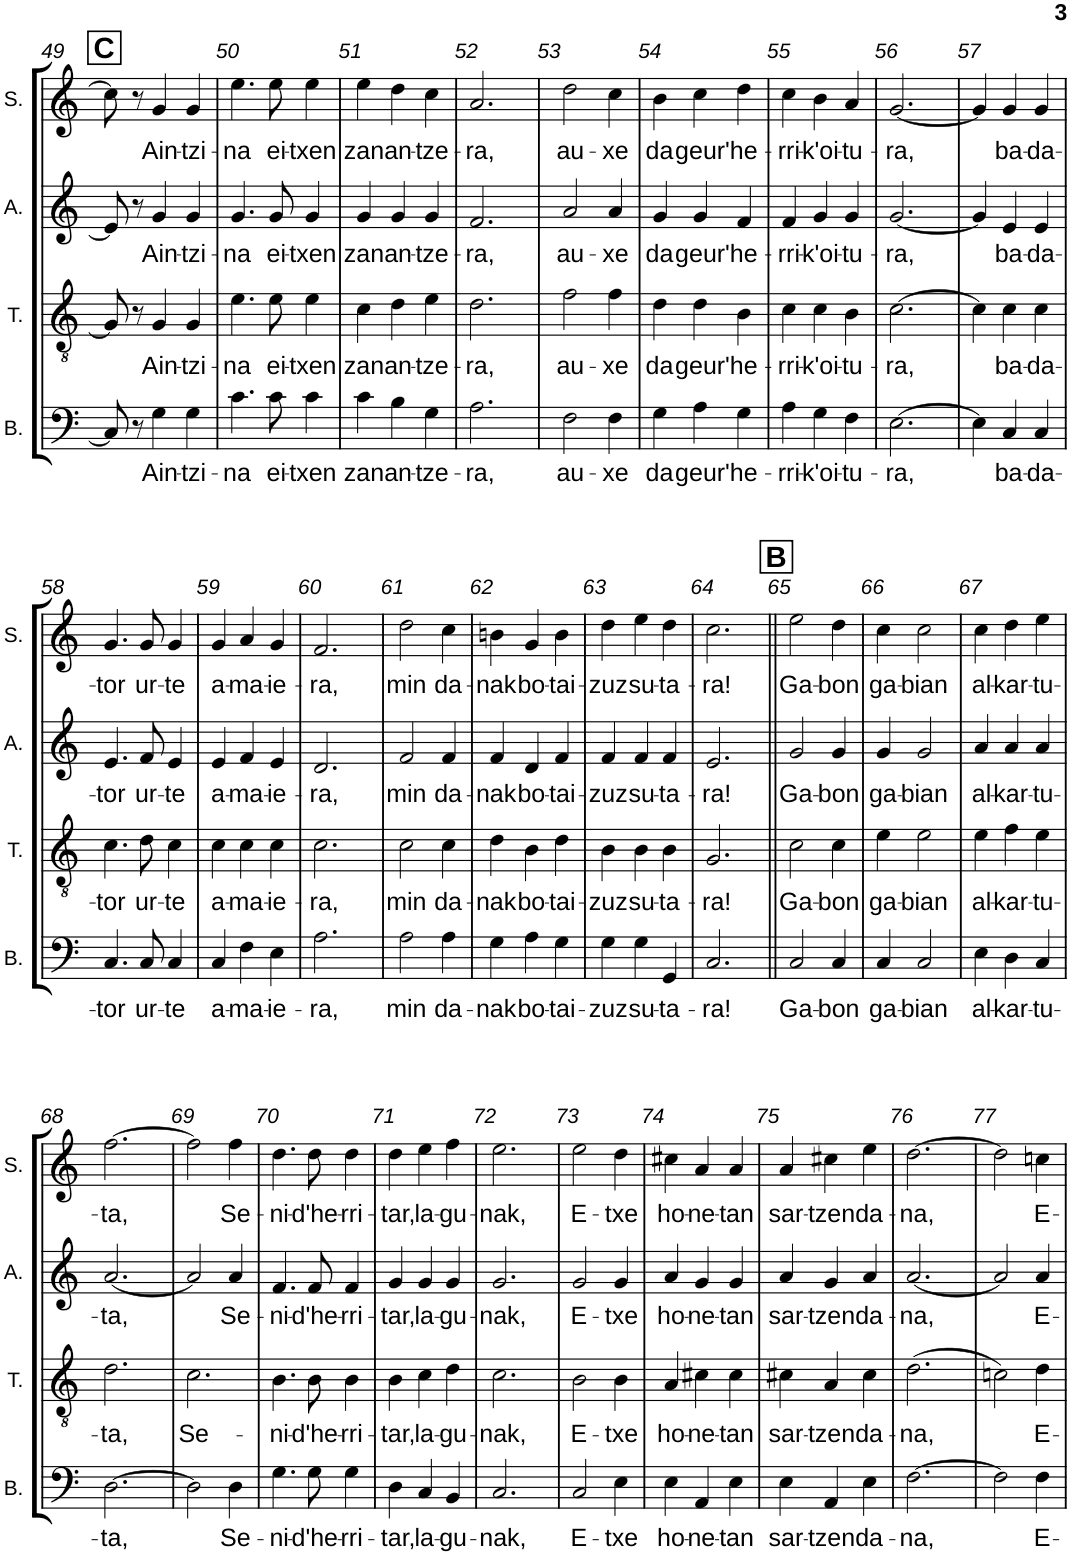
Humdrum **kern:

**kern	**text	**kern	**text	**kern	**text	**kern	**text
*part4	*part4	*part3	*part3	*part2	*part2	*part1	*part1
*staff4	*staff4	*staff3	*staff3	*staff2	*staff2	*staff1	*staff1
*I"Basse	*	*I"Ténor	*	*I"Alto	*	*I"Soprano	*
*I'B.	*	*I'T.	*	*I'A.	*	*I'S.	*
!!LO:PB:g=z
*clefF4	*	*clefGv2	*	*clefG2	*	*clefG2	*
*k[]	*	*k[]	*	*k[]	*	*k[]	*
*M3/4	*	*M3/4	*	*M3/4	*	*M3/4	*
!!LO:REH:place=s1:a:B:cj:fs=14:t=C
=49	=49	=49	=49	=49	=49	=49	=49
8C/]	.	8G/]	.	8e/]	.	8cc\]	.
8r	.	8r	.	8r	.	8r	.
!	!LO:LY:b	!	!LO:LY:b	!	!LO:LY:b	!	!LO:LY:b
4G\	Ain-	4G/	Ain-	4g/	Ain-	4g/	Ain-
!	!LO:LY:b	!	!LO:LY:b	!	!LO:LY:b	!	!LO:LY:b
4G\	-tzi-	4G/	-tzi-	4g/	-tzi-	4g/	-tzi-
=50	=50	=50	=50	=50	=50	=50	=50
!	!LO:LY:b	!	!LO:LY:b	!	!LO:LY:b	!	!LO:LY:b
4.c\	-na	4.e\	-na	4.g/	-na	4.ee\	-na
!	!LO:LY:b	!	!LO:LY:b	!	!LO:LY:b	!	!LO:LY:b
8c\	ei-	8e\	ei-	8g/	ei-	8ee\	ei-
!	!LO:LY:b	!	!LO:LY:b	!	!LO:LY:b	!	!LO:LY:b
4c\	-txen	4e\	-txen	4g/	-txen	4ee\	-txen
=51	=51	=51	=51	=51	=51	=51	=51
!	!LO:LY:b	!	!LO:LY:b	!	!LO:LY:b	!	!LO:LY:b
4c\	zan	4c\	zan	4g/	zan	4ee\	zan
!	!LO:LY:b	!	!LO:LY:b	!	!LO:LY:b	!	!LO:LY:b
4B\	an-	4d\	an-	4g/	an-	4dd\	an-
!	!LO:LY:b	!	!LO:LY:b	!	!LO:LY:b	!	!LO:LY:b
4G\	-tze-	4e\	-tze-	4g/	-tze-	4cc\	-tze-
=52	=52	=52	=52	=52	=52	=52	=52
!	!LO:LY:b	!	!LO:LY:b	!	!LO:LY:b	!	!LO:LY:b
2.A\	-ra,	2.d\	-ra,	2.f/	-ra,	2.a/	-ra,
=53	=53	=53	=53	=53	=53	=53	=53
!	!LO:LY:b	!	!LO:LY:b	!	!LO:LY:b	!	!LO:LY:b
2F\	au-	2f\	au-	2a/	au-	2dd\	au-
!	!LO:LY:b	!	!LO:LY:b	!	!LO:LY:b	!	!LO:LY:b
4F\	-xe	4f\	-xe	4a/	-xe	4cc\	-xe
=54	=54	=54	=54	=54	=54	=54	=54
!	!LO:LY:b	!	!LO:LY:b	!	!LO:LY:b	!	!LO:LY:b
4G\	da	4d\	da	4g/	da	4b\	da
!	!LO:LY:b	!	!LO:LY:b	!	!LO:LY:b	!	!LO:LY:b
4A\	geur'	4d\	geur'	4g/	geur'	4cc\	geur'
!	!LO:LY:b	!	!LO:LY:b	!	!LO:LY:b	!	!LO:LY:b
4G\	he-	4B\	he-	4f/	he-	4dd\	he-
=55	=55	=55	=55	=55	=55	=55	=55
!	!LO:LY:b	!	!LO:LY:b	!	!LO:LY:b	!	!LO:LY:b
4A\	-rri-	4c\	-rri-	4f/	-rri-	4cc\	-rri-
!	!LO:LY:b	!	!LO:LY:b	!	!LO:LY:b	!	!LO:LY:b
4G\	-k'oi-	4c\	-k'oi-	4g/	-k'oi-	4b\	-k'oi-
!	!LO:LY:b	!	!LO:LY:b	!	!LO:LY:b	!	!LO:LY:b
4F\	-tu-	4B\	-tu-	4g/	-tu-	4a/	-tu-
=56	=56	=56	=56	=56	=56	=56	=56
!	!LO:LY:b	!	!LO:LY:b	!	!LO:LY:b	!	!LO:LY:b
[2.E\	-ra,	[2.c\	-ra,	[2.g/	-ra,	[2.g/	-ra,
=57	=57	=57	=57	=57	=57	=57	=57
4E\]	.	4c\]	.	4g/]	.	4g/]	.
!	!LO:LY:b	!	!LO:LY:b	!	!LO:LY:b	!	!LO:LY:b
4C/	ba-	4c\	ba-	4e/	ba-	4g/	ba-
!	!LO:LY:b	!	!LO:LY:b	!	!LO:LY:b	!	!LO:LY:b
4C/	-da-	4c\	-da-	4e/	-da-	4g/	-da-
!!LO:LB:g=z
=58	=58	=58	=58	=58	=58	=58	=58
!	!LO:LY:b	!	!LO:LY:b	!	!LO:LY:b	!	!LO:LY:b
4.C/	-tor	4.c\	-tor	4.e/	-tor	4.g/	-tor
!	!LO:LY:b	!	!LO:LY:b	!	!LO:LY:b	!	!LO:LY:b
8C/	ur-	8d\	ur-	8f/	ur-	8g/	ur-
!	!LO:LY:b	!	!LO:LY:b	!	!LO:LY:b	!	!LO:LY:b
4C/	-te	4c\	-te	4e/	-te	4g/	-te
=59	=59	=59	=59	=59	=59	=59	=59
!	!LO:LY:b	!	!LO:LY:b	!	!LO:LY:b	!	!LO:LY:b
4C/	a-	4c\	a-	4e/	a-	4g/	a-
!	!LO:LY:b	!	!LO:LY:b	!	!LO:LY:b	!	!LO:LY:b
4F\	-ma-	4c\	-ma-	4f/	-ma-	4a/	-ma-
!	!LO:LY:b	!	!LO:LY:b	!	!LO:LY:b	!	!LO:LY:b
4E\	-ie-	4c\	-ie-	4e/	-ie-	4g/	-ie-
=60	=60	=60	=60	=60	=60	=60	=60
!	!LO:LY:b	!	!LO:LY:b	!	!LO:LY:b	!	!LO:LY:b
2.A\	-ra,	2.c\	-ra,	2.d/	-ra,	2.f/	-ra,
=61	=61	=61	=61	=61	=61	=61	=61
!	!LO:LY:b	!	!LO:LY:b	!	!LO:LY:b	!	!LO:LY:b
2A\	min	2c\	min	2f/	min	2dd\	min
!	!LO:LY:b	!	!LO:LY:b	!	!LO:LY:b	!	!LO:LY:b
4A\	da-	4c\	da-	4f/	da-	4cc\	da-
=62	=62	=62	=62	=62	=62	=62	=62
!	!LO:LY:b	!	!LO:LY:b	!	!LO:LY:b	!	!LO:LY:b
4G\	-nak	4d\	-nak	4f/	-nak	4bn\	-nak
!	!LO:LY:b	!	!LO:LY:b	!	!LO:LY:b	!	!LO:LY:b
4A\	bo-	4B\	bo-	4d/	bo-	4g/	bo-
!	!LO:LY:b	!	!LO:LY:b	!	!LO:LY:b	!	!LO:LY:b
4G\	-tai-	4d\	-tai-	4f/	-tai-	4b\	-tai-
=63	=63	=63	=63	=63	=63	=63	=63
!	!LO:LY:b	!	!LO:LY:b	!	!LO:LY:b	!	!LO:LY:b
4G\	-zuz	4B\	-zuz	4f/	-zuz	4dd\	-zuz
!	!LO:LY:b	!	!LO:LY:b	!	!LO:LY:b	!	!LO:LY:b
4G\	su-	4B\	su-	4f/	su-	4ee\	su-
!	!LO:LY:b	!	!LO:LY:b	!	!LO:LY:b	!	!LO:LY:b
4GG/	-ta-	4B\	-ta-	4f/	-ta-	4dd\	-ta-
=64	=64	=64	=64	=64	=64	=64	=64
!	!LO:LY:b	!	!LO:LY:b	!	!LO:LY:b	!	!LO:LY:b
2.C/	-ra!	2.G/	-ra!	2.e/	-ra!	2.cc\	-ra!
!!LO:REH:place=s1:a:B:cj:fs=14:t=B
=65||	=65||	=65||	=65||	=65||	=65||	=65||	=65||
!	!LO:LY:b	!	!LO:LY:b	!	!LO:LY:b	!	!LO:LY:b
2C/	Ga-	2c\	Ga-	2g/	Ga-	2ee\	Ga-
!	!LO:LY:b	!	!LO:LY:b	!	!LO:LY:b	!	!LO:LY:b
4C/	-bon	4c\	-bon	4g/	-bon	4dd\	-bon
=66	=66	=66	=66	=66	=66	=66	=66
!	!LO:LY:b	!	!LO:LY:b	!	!LO:LY:b	!	!LO:LY:b
4C/	ga-	4e\	ga-	4g/	ga-	4cc\	ga-
!	!LO:LY:b	!	!LO:LY:b	!	!LO:LY:b	!	!LO:LY:b
2C/	-bian	2e\	-bian	2g/	-bian	2cc\	-bian
=67	=67	=67	=67	=67	=67	=67	=67
!	!LO:LY:b	!	!LO:LY:b	!	!LO:LY:b	!	!LO:LY:b
4E\	al-	4e\	al-	4a/	al-	4cc\	al-
!	!LO:LY:b	!	!LO:LY:b	!	!LO:LY:b	!	!LO:LY:b
4D\	-kar-	4f\	-kar-	4a/	-kar-	4dd\	-kar-
!	!LO:LY:b	!	!LO:LY:b	!	!LO:LY:b	!	!LO:LY:b
4C/	-tu-	4e\	-tu-	4a/	-tu-	4ee\	-tu-
!!LO:LB:g=z
=68	=68	=68	=68	=68	=68	=68	=68
!	!LO:LY:b	!	!LO:LY:b	!	!LO:LY:b	!	!LO:LY:b
[2.D\	-ta,	2.d\	-ta,	[2.a/	-ta,	[2.ff\	-ta,
=69	=69	=69	=69	=69	=69	=69	=69
!	!	!	!LO:LY:b	!	!	!	!
2D\]	.	2.c\	Se-	2a/]	.	2ff\]	.
!	!LO:LY:b	!	!	!	!LO:LY:b	!	!LO:LY:b
4D\	Se-	.	.	4a/	Se-	4ff\	Se-
=70	=70	=70	=70	=70	=70	=70	=70
!	!LO:LY:b	!	!LO:LY:b	!	!LO:LY:b	!	!LO:LY:b
4.G\	-ni-	4.B\	-ni-	4.f/	-ni-	4.dd\	-ni-
!	!LO:LY:b	!	!LO:LY:b	!	!LO:LY:b	!	!LO:LY:b
8G\	-d'he-	8B\	-d'he-	8f/	-d'he-	8dd\	-d'he-
!	!LO:LY:b	!	!LO:LY:b	!	!LO:LY:b	!	!LO:LY:b
4G\	-rri-	4B\	-rri-	4f/	-rri-	4dd\	-rri-
=71	=71	=71	=71	=71	=71	=71	=71
!	!LO:LY:b	!	!LO:LY:b	!	!LO:LY:b	!	!LO:LY:b
4D\	-tar,	4B\	-tar,	4g/	-tar,	4dd\	-tar,
!	!LO:LY:b	!	!LO:LY:b	!	!LO:LY:b	!	!LO:LY:b
4C/	la-	4c\	la-	4g/	la-	4ee\	la-
!	!LO:LY:b	!	!LO:LY:b	!	!LO:LY:b	!	!LO:LY:b
4BB/	-gu-	4d\	-gu-	4g/	-gu-	4ff\	-gu-
=72	=72	=72	=72	=72	=72	=72	=72
!	!LO:LY:b	!	!LO:LY:b	!	!LO:LY:b	!	!LO:LY:b
2.C/	-nak,	2.c\	-nak,	2.g/	-nak,	2.ee\	-nak,
=73	=73	=73	=73	=73	=73	=73	=73
!	!LO:LY:b	!	!LO:LY:b	!	!LO:LY:b	!	!LO:LY:b
2C/	E-	2B\	E-	2g/	E-	2ee\	E-
!	!LO:LY:b	!	!LO:LY:b	!	!LO:LY:b	!	!LO:LY:b
4E\	-txe	4B\	-txe	4g/	-txe	4dd\	-txe
=74	=74	=74	=74	=74	=74	=74	=74
!	!LO:LY:b	!	!LO:LY:b	!	!LO:LY:b	!	!LO:LY:b
4E\	ho-	4A/	ho-	4a/	ho-	4cc#X\	ho-
!	!LO:LY:b	!	!LO:LY:b	!	!LO:LY:b	!	!LO:LY:b
4AA/	-ne-	4c#X\	-ne-	4g/	-ne-	4a/	-ne-
!	!LO:LY:b	!	!LO:LY:b	!	!LO:LY:b	!	!LO:LY:b
4E\	-tan	4c#\	-tan	4g/	-tan	4a/	-tan
=75	=75	=75	=75	=75	=75	=75	=75
!	!LO:LY:b	!	!LO:LY:b	!	!LO:LY:b	!	!LO:LY:b
4E\	sar-	4c#X\	sar-	4a/	sar-	4a/	sar-
!	!LO:LY:b	!	!LO:LY:b	!	!LO:LY:b	!	!LO:LY:b
4AA/	-tzen	4A/	-tzen	4g/	-tzen	4cc#X\	-tzen
!	!LO:LY:b	!	!LO:LY:b	!	!LO:LY:b	!	!LO:LY:b
4E\	da-	4c#\	da-	4a/	da-	4ee\	da-
=76	=76	=76	=76	=76	=76	=76	=76
!	!LO:LY:b	!	!LO:LY:b	!	!LO:LY:b	!	!LO:LY:b
[2.F\	-na,	(2.d\	-na,	[2.a/	-na,	[2.dd\	-na,
=77	=77	=77	=77	=77	=77	=77	=77
2F\]	.	2cn\)	.	2a/]	.	2dd\]	.
!	!LO:LY:b	!	!LO:LY:b	!	!LO:LY:b	!	!LO:LY:b
4F\	E-	4d\	E-	4a/	E-	4ccn\	E-
=	=	=	=	=	=	=	=
*-	*-	*-	*-	*-	*-	*-	*-
